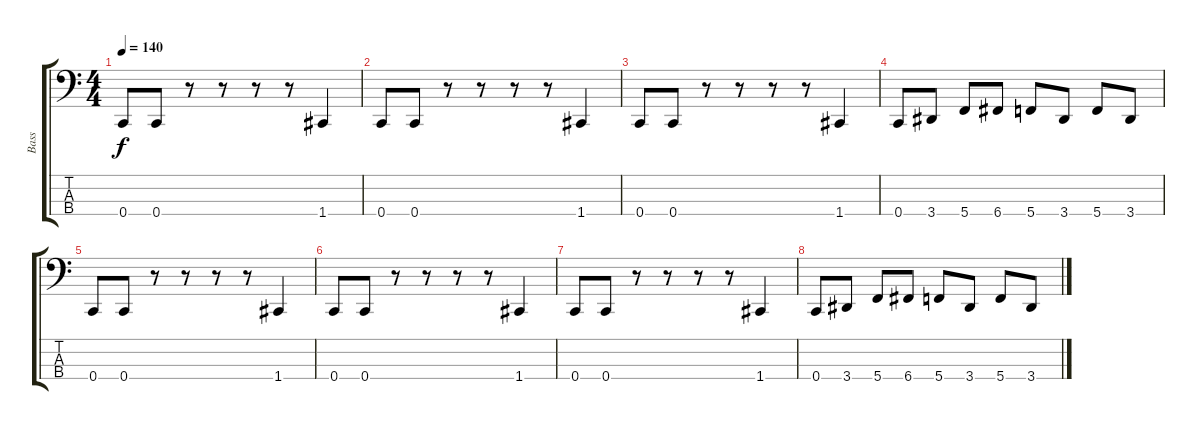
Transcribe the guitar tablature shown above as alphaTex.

\track ("Bass" "Bass") {instrument electricbasspick}
\staff {score tabs}
\tuning (F2 C2 G1 C1) {hide}
\ts (4 4)
\tempo 140
\clef f4
\ks c
0.4.8{dy f} 0.4.8 r.8 r.8 r.8 r.8 1.4.4 |
0.4.8 0.4.8 r.8 r.8 r.8 r.8 1.4.4 |
0.4.8 0.4.8 r.8 r.8 r.8 r.8 1.4.4 |
0.4.8 3.4.8 5.4.8 6.4.8 5.4.8 3.4.8 5.4.8 3.4.8 |
0.4.8 0.4.8 r.8 r.8 r.8 r.8 1.4.4 |
0.4.8 0.4.8 r.8 r.8 r.8 r.8 1.4.4 |
0.4.8 0.4.8 r.8 r.8 r.8 r.8 1.4.4 |
0.4.8 3.4.8 5.4.8 6.4.8 5.4.8 3.4.8 5.4.8 3.4.8
